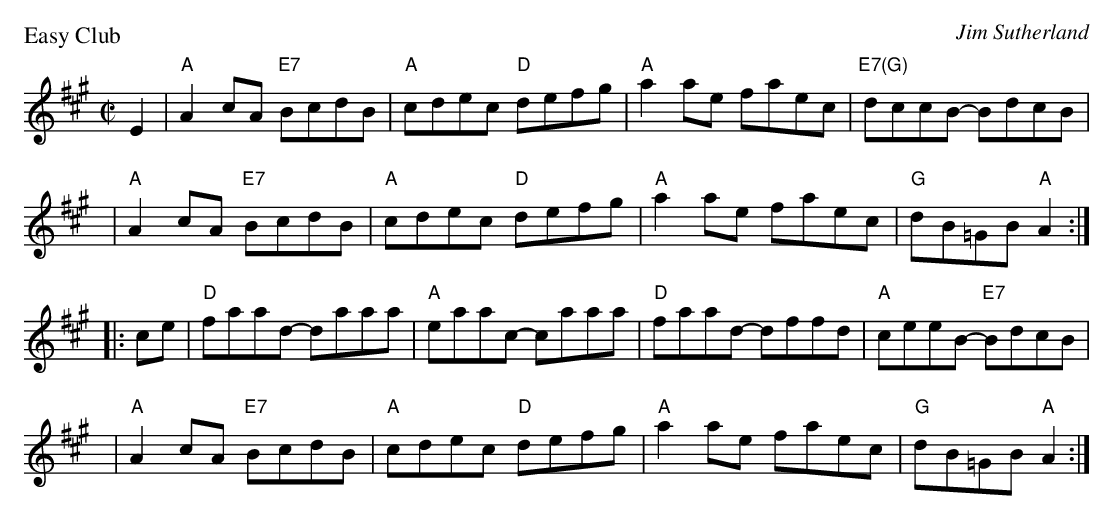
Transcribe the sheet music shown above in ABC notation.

X:1
P: Easy Club
C:Jim Sutherland
M: C|
L:1/8
K:A
   E2 | "A"A2cA "E7"BcdB | "A"cdec "D"defg | "A"a2ae  faec | "E7(G)"dccB- BdcB |
   y3 | "A"A2cA "E7"BcdB | "A"cdec "D"defg | "A"a2ae  faec | "G"dB=GB  "A"A2  :|
|: ce | "D"faad-    daaa | "A"eaac-   caaa | "D"faad- dffd | "A"ceeB- "E7"BdcB |
   y4 | "A"A2cA "E7"BcdB | "A"cdec "D"defg | "A"a2ae  faec | "G"dB=GB  "A"A2  :|
